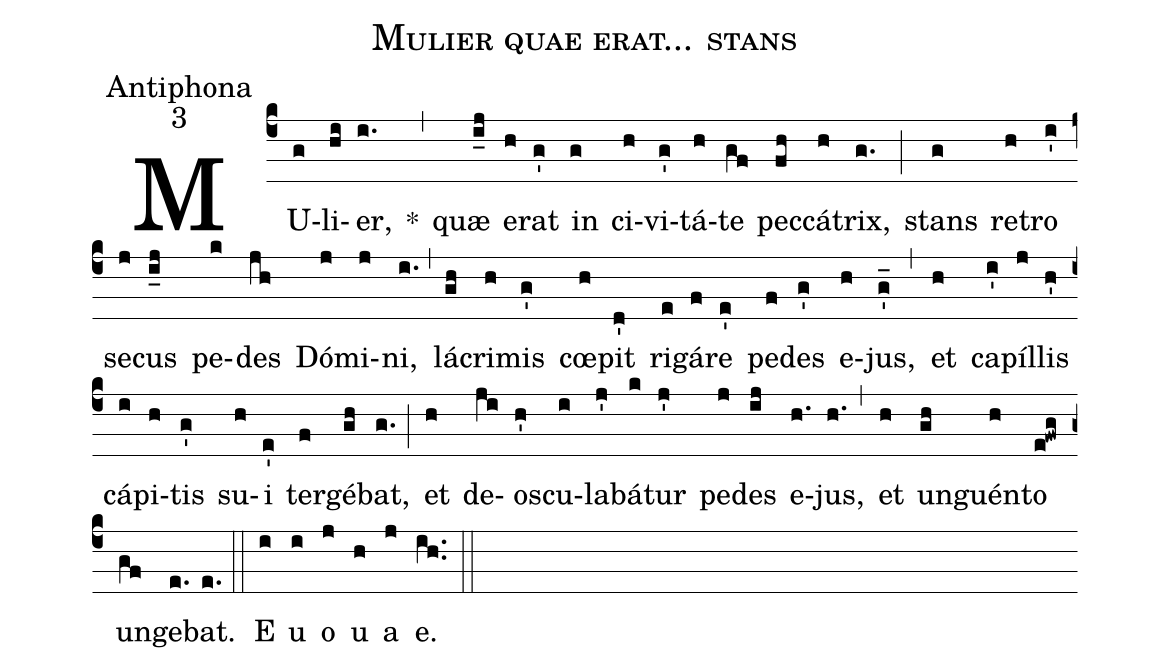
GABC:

name:Mulier quae erat... stans;
office-part:Antiphona;
mode:3;
%%
(c4) MU(g)li(hi)er,(i.) *(,) quæ(i_j) e(h)rat(g') in(g) ci(h)vi(g')tá(h)te(gf) pec(fh)cá(h)trix,(g.) (;) stans(g) re(h)tro(i') se(j)cus(i_j) pe(k)des(jh) Dó(j)mi(j)ni,(i.) (,) lá(gh)cri(h)mis(g') cœ(h)pit(d') ri(e)gá(f)re(e') pe(f)des(g') e(h)jus,(g'_) (,) et(h) ca(i')píl(j)lis(h') cá(i)pi(h)tis(g') su(h)i(e') ter(f)gé(gh)bat,(g.) (;) et(h) de(ji)os(h')cu(i)la(j')bá(k)tur(j') pe(j)des(ij) e(h.)jus,(h.) (,) et(h) un(gh)guén(h)to(e!fwg) un(gf)ge(e.)bat.(e.) (::) E(i) u(i) o(j) u(h) a(j) e.(ih..) (::)
